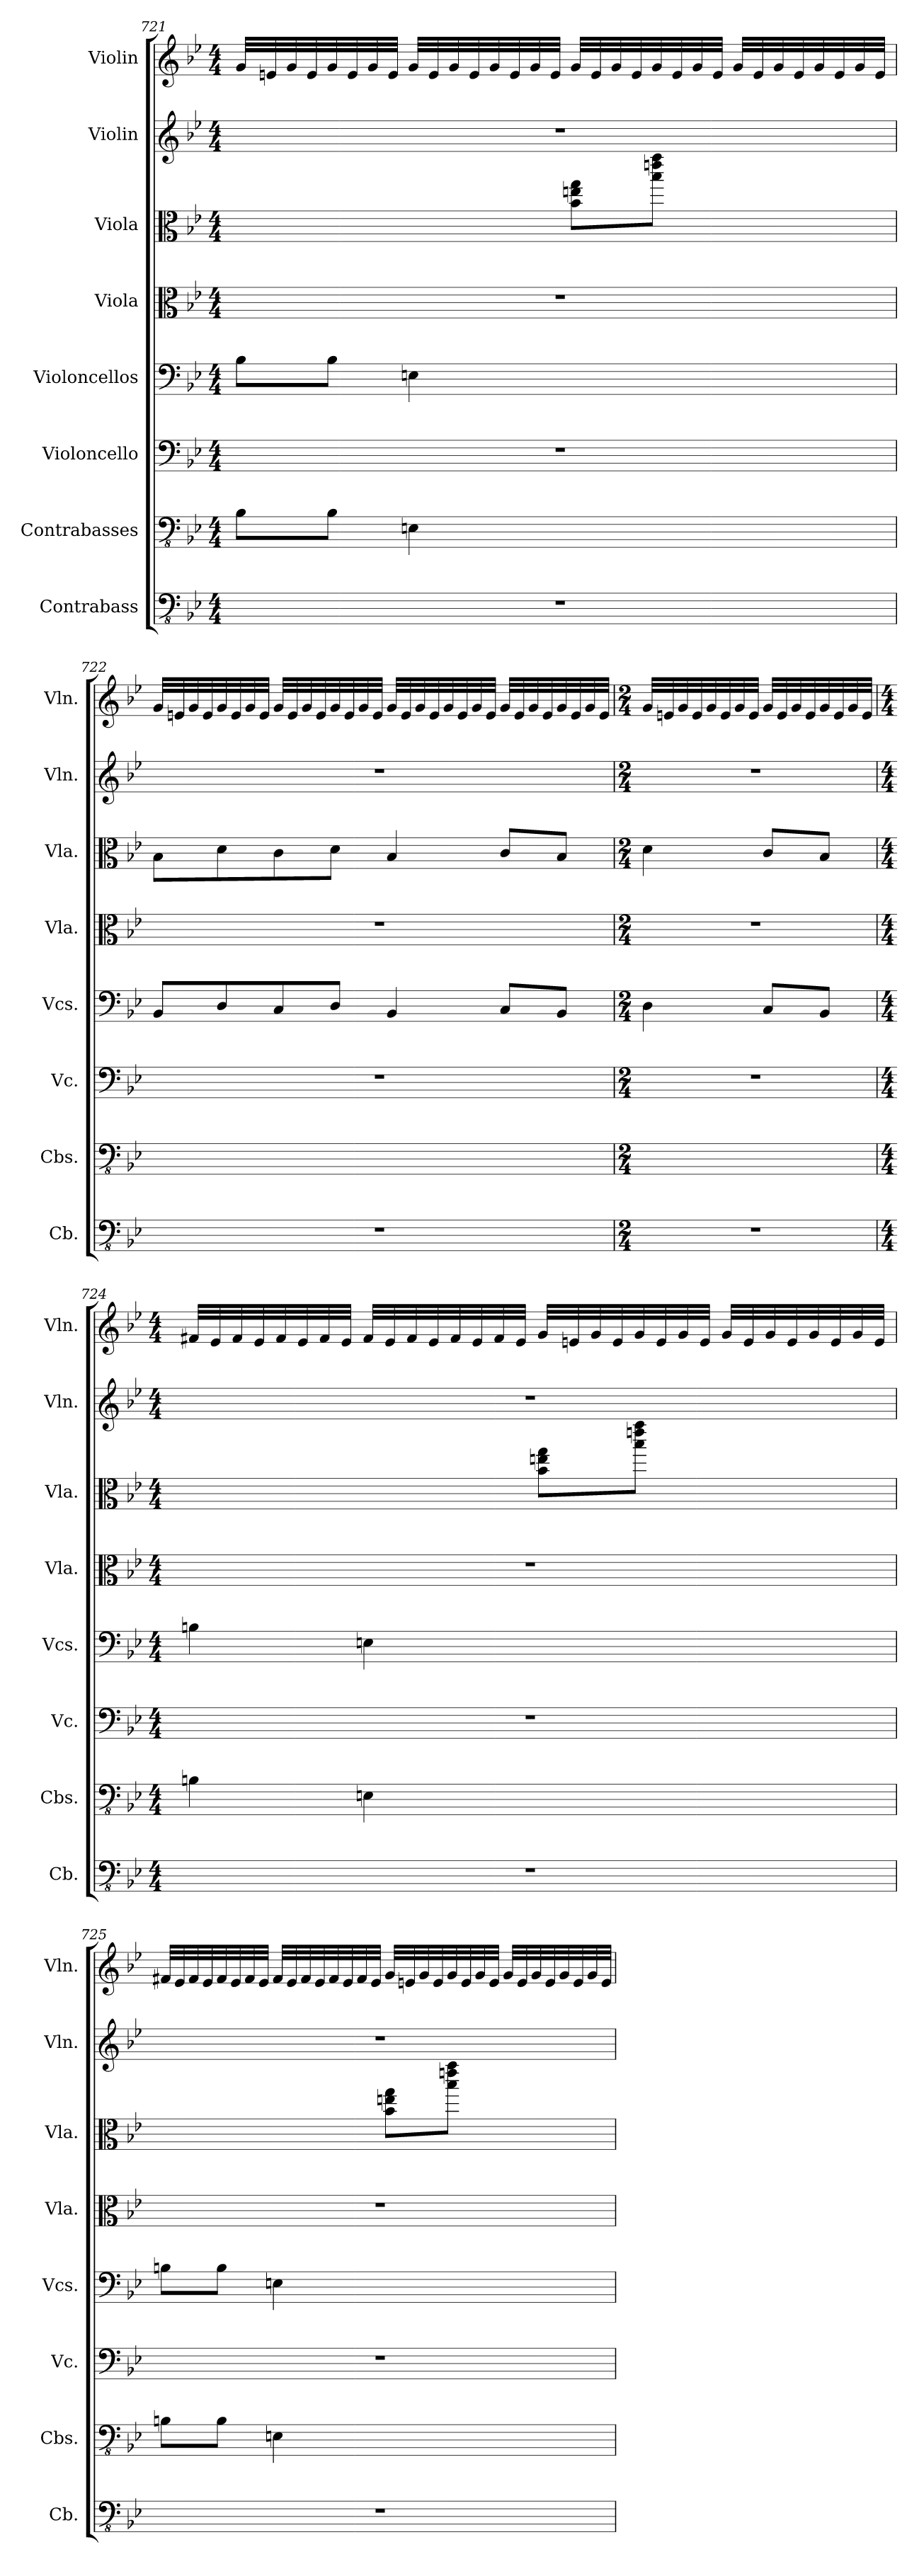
**kern	**kern	**kern	**kern	**kern	**kern	**kern	**kern
*part8	*part7	*part6	*part5	*part4	*part3	*part2	*part1
*staff8	*staff7	*staff6	*staff5	*staff4	*staff3	*staff2	*staff1
*I"Contrabass	*I"Contrabasses	*I"Violoncello	*I"Violoncellos	*I"Viola	*I"Viola	*I"Violin	*I"Violin
*I'Cb.	*I'Cbs.	*I'Vc.	*I'Vcs.	*I'Vla.	*I'Vla.	*I'Vln.	*I'Vln.
!!LO:PB:g=z
*clefFv4	*clefFv4	*clefF4	*clefF4	*clefC3	*clefC3	*clefG2	*clefG2
*ITrd7c12	*	*	*	*	*	*	*
*k[b-e-]	*k[b-e-]	*k[b-e-]	*k[b-e-]	*k[b-e-]	*k[b-e-]	*k[b-e-]	*k[b-e-]
*M4/4	*M4/4	*M4/4	*M4/4	*M4/4	*M4/4	*M4/4	*M4/4
=721	=721	=721	=721	=721	=721	=721	=721
1r	8BB-\L	1r	8B-\L	1r	2ryy	1r	32g/LLL
.	.	.	.	.	.	.	32en/
.	.	.	.	.	.	.	32g/
.	.	.	.	.	.	.	32e/
.	8BB-\J	.	8B-\J	.	.	.	32g/
.	.	.	.	.	.	.	32e/
.	.	.	.	.	.	.	32g/
.	.	.	.	.	.	.	32e/JJJ
.	4EEn\	.	4En\	.	.	.	32g/LLL
.	.	.	.	.	.	.	32e/
.	.	.	.	.	.	.	32g/
.	.	.	.	.	.	.	32e/
.	.	.	.	.	.	.	32g/
.	.	.	.	.	.	.	32e/
.	.	.	.	.	.	.	32g/
.	.	.	.	.	.	.	32e/JJJ
.	2ryy	.	2ryy	.	8b-\ 8een\ 8gg\L	.	32g/LLL
.	.	.	.	.	.	.	32e/
.	.	.	.	.	.	.	32g/
.	.	.	.	.	.	.	32e/
.	.	.	.	.	8bb-\ 8eeen\ 8ggg\J	.	32g/
.	.	.	.	.	.	.	32e/
.	.	.	.	.	.	.	32g/
.	.	.	.	.	.	.	32e/JJJ
.	.	.	.	.	4ryy	.	32g/LLL
.	.	.	.	.	.	.	32e/
.	.	.	.	.	.	.	32g/
.	.	.	.	.	.	.	32e/
.	.	.	.	.	.	.	32g/
.	.	.	.	.	.	.	32e/
.	.	.	.	.	.	.	32g/
.	.	.	.	.	.	.	32e/JJJ
!!LO:PB:g=z
=722	=722	=722	=722	=722	=722	=722	=722
1r	1ryy	1r	8BB-/L	1r	8B-\L	1r	32g/LLL
.	.	.	.	.	.	.	32en/
.	.	.	.	.	.	.	32g/
.	.	.	.	.	.	.	32e/
.	.	.	8D/	.	8d\	.	32g/
.	.	.	.	.	.	.	32e/
.	.	.	.	.	.	.	32g/
.	.	.	.	.	.	.	32e/JJJ
.	.	.	8C/	.	8c\	.	32g/LLL
.	.	.	.	.	.	.	32e/
.	.	.	.	.	.	.	32g/
.	.	.	.	.	.	.	32e/
.	.	.	8D/J	.	8d\J	.	32g/
.	.	.	.	.	.	.	32e/
.	.	.	.	.	.	.	32g/
.	.	.	.	.	.	.	32e/JJJ
.	.	.	4BB-/	.	4B-/	.	32g/LLL
.	.	.	.	.	.	.	32e/
.	.	.	.	.	.	.	32g/
.	.	.	.	.	.	.	32e/
.	.	.	.	.	.	.	32g/
.	.	.	.	.	.	.	32e/
.	.	.	.	.	.	.	32g/
.	.	.	.	.	.	.	32e/JJJ
.	.	.	8C/L	.	8c/L	.	32g/LLL
.	.	.	.	.	.	.	32e/
.	.	.	.	.	.	.	32g/
.	.	.	.	.	.	.	32e/
.	.	.	8BB-/J	.	8B-/J	.	32g/
.	.	.	.	.	.	.	32e/
.	.	.	.	.	.	.	32g/
.	.	.	.	.	.	.	32e/JJJ
!!LO:PB:g=z
=723	=723	=723	=723	=723	=723	=723	=723
*M2/4	*M2/4	*M2/4	*M2/4	*M2/4	*M2/4	*M2/4	*M2/4
2r	2ryy	2r	4D\	2r	4d\	2r	32g/LLL
.	.	.	.	.	.	.	32en/
.	.	.	.	.	.	.	32g/
.	.	.	.	.	.	.	32e/
.	.	.	.	.	.	.	32g/
.	.	.	.	.	.	.	32e/
.	.	.	.	.	.	.	32g/
.	.	.	.	.	.	.	32e/JJJ
.	.	.	8C/L	.	8c/L	.	32g/LLL
.	.	.	.	.	.	.	32e/
.	.	.	.	.	.	.	32g/
.	.	.	.	.	.	.	32e/
.	.	.	8BB-/J	.	8B-/J	.	32g/
.	.	.	.	.	.	.	32e/
.	.	.	.	.	.	.	32g/
.	.	.	.	.	.	.	32e/JJJ
!!LO:PB:g=z
=724	=724	=724	=724	=724	=724	=724	=724
*M4/4	*M4/4	*M4/4	*M4/4	*M4/4	*M4/4	*M4/4	*M4/4
1r	4BBn\	1r	4Bn\	1r	2ryy	1r	32f#X/LLL
.	.	.	.	.	.	.	32e-/
.	.	.	.	.	.	.	32f#/
.	.	.	.	.	.	.	32e-/
.	.	.	.	.	.	.	32f#/
.	.	.	.	.	.	.	32e-/
.	.	.	.	.	.	.	32f#/
.	.	.	.	.	.	.	32e-/JJJ
.	4EEn\	.	4En\	.	.	.	32f#/LLL
.	.	.	.	.	.	.	32e-/
.	.	.	.	.	.	.	32f#/
.	.	.	.	.	.	.	32e-/
.	.	.	.	.	.	.	32f#/
.	.	.	.	.	.	.	32e-/
.	.	.	.	.	.	.	32f#/
.	.	.	.	.	.	.	32e-/JJJ
.	2ryy	.	2ryy	.	8b-\ 8een\ 8gg\L	.	32g/LLL
.	.	.	.	.	.	.	32en/
.	.	.	.	.	.	.	32g/
.	.	.	.	.	.	.	32e/
.	.	.	.	.	8bb-\ 8eeen\ 8ggg\J	.	32g/
.	.	.	.	.	.	.	32e/
.	.	.	.	.	.	.	32g/
.	.	.	.	.	.	.	32e/JJJ
.	.	.	.	.	4ryy	.	32g/LLL
.	.	.	.	.	.	.	32e/
.	.	.	.	.	.	.	32g/
.	.	.	.	.	.	.	32e/
.	.	.	.	.	.	.	32g/
.	.	.	.	.	.	.	32e/
.	.	.	.	.	.	.	32g/
.	.	.	.	.	.	.	32e/JJJ
!!LO:PB:g=z
=725	=725	=725	=725	=725	=725	=725	=725
1r	8BBn\L	1r	8Bn\L	1r	2ryy	1r	32f#X/LLL
.	.	.	.	.	.	.	32e-/
.	.	.	.	.	.	.	32f#/
.	.	.	.	.	.	.	32e-/
.	8BB\J	.	8B\J	.	.	.	32f#/
.	.	.	.	.	.	.	32e-/
.	.	.	.	.	.	.	32f#/
.	.	.	.	.	.	.	32e-/JJJ
.	4EEn\	.	4En\	.	.	.	32f#/LLL
.	.	.	.	.	.	.	32e-/
.	.	.	.	.	.	.	32f#/
.	.	.	.	.	.	.	32e-/
.	.	.	.	.	.	.	32f#/
.	.	.	.	.	.	.	32e-/
.	.	.	.	.	.	.	32f#/
.	.	.	.	.	.	.	32e-/JJJ
.	2ryy	.	2ryy	.	8b-\ 8een\ 8gg\L	.	32g/LLL
.	.	.	.	.	.	.	32en/
.	.	.	.	.	.	.	32g/
.	.	.	.	.	.	.	32e/
.	.	.	.	.	8bb-\ 8eeen\ 8ggg\J	.	32g/
.	.	.	.	.	.	.	32e/
.	.	.	.	.	.	.	32g/
.	.	.	.	.	.	.	32e/JJJ
.	.	.	.	.	4ryy	.	32g/LLL
.	.	.	.	.	.	.	32e/
.	.	.	.	.	.	.	32g/
.	.	.	.	.	.	.	32e/
.	.	.	.	.	.	.	32g/
.	.	.	.	.	.	.	32e/
.	.	.	.	.	.	.	32g/
.	.	.	.	.	.	.	32e/JJJ
=	=	=	=	=	=	=	=
*-	*-	*-	*-	*-	*-	*-	*-
